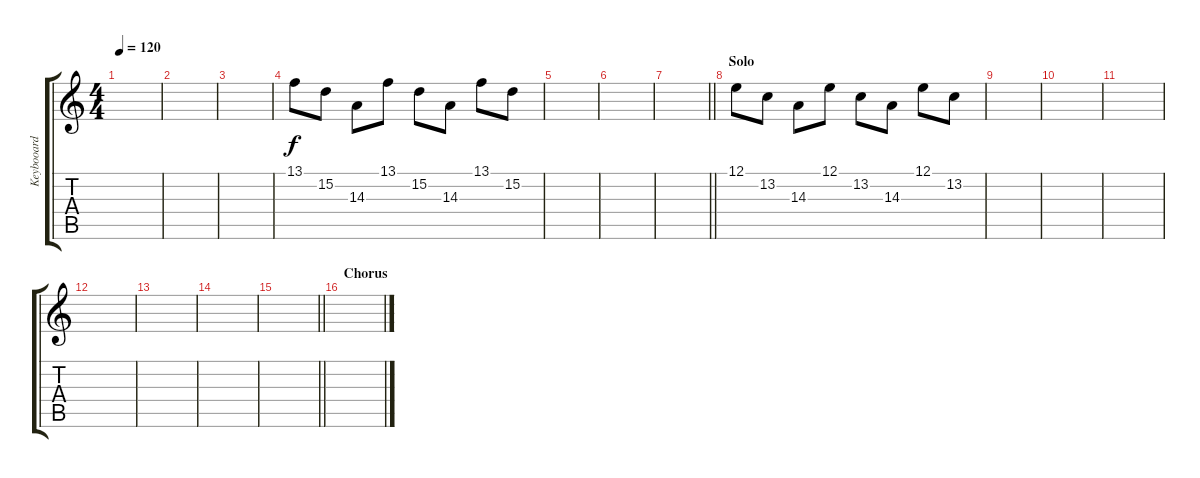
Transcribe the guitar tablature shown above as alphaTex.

\track ("Keybooard back" "Keybooard ") {instrument lead2sawtooth}
\staff {score tabs}
\tuning (E4 B3 G3 D3 A2 E2) {hide}
\ts (4 4)
\tempo 120
\clef g2
\ks c
|
|
|
13.1.8 15.2.8 14.3.8 13.1.8 15.2.8 14.3.8 13.1.8 15.2.8 |
|
|
\barLineRight lightlight
|
\section ("" "Solo")
12.1.8 13.2.8 14.3.8 12.1.8 13.2.8 14.3.8 12.1.8 13.2.8 |
|
|
|
|
|
|
\barLineRight lightlight
|
\section ("" "Chorus")
